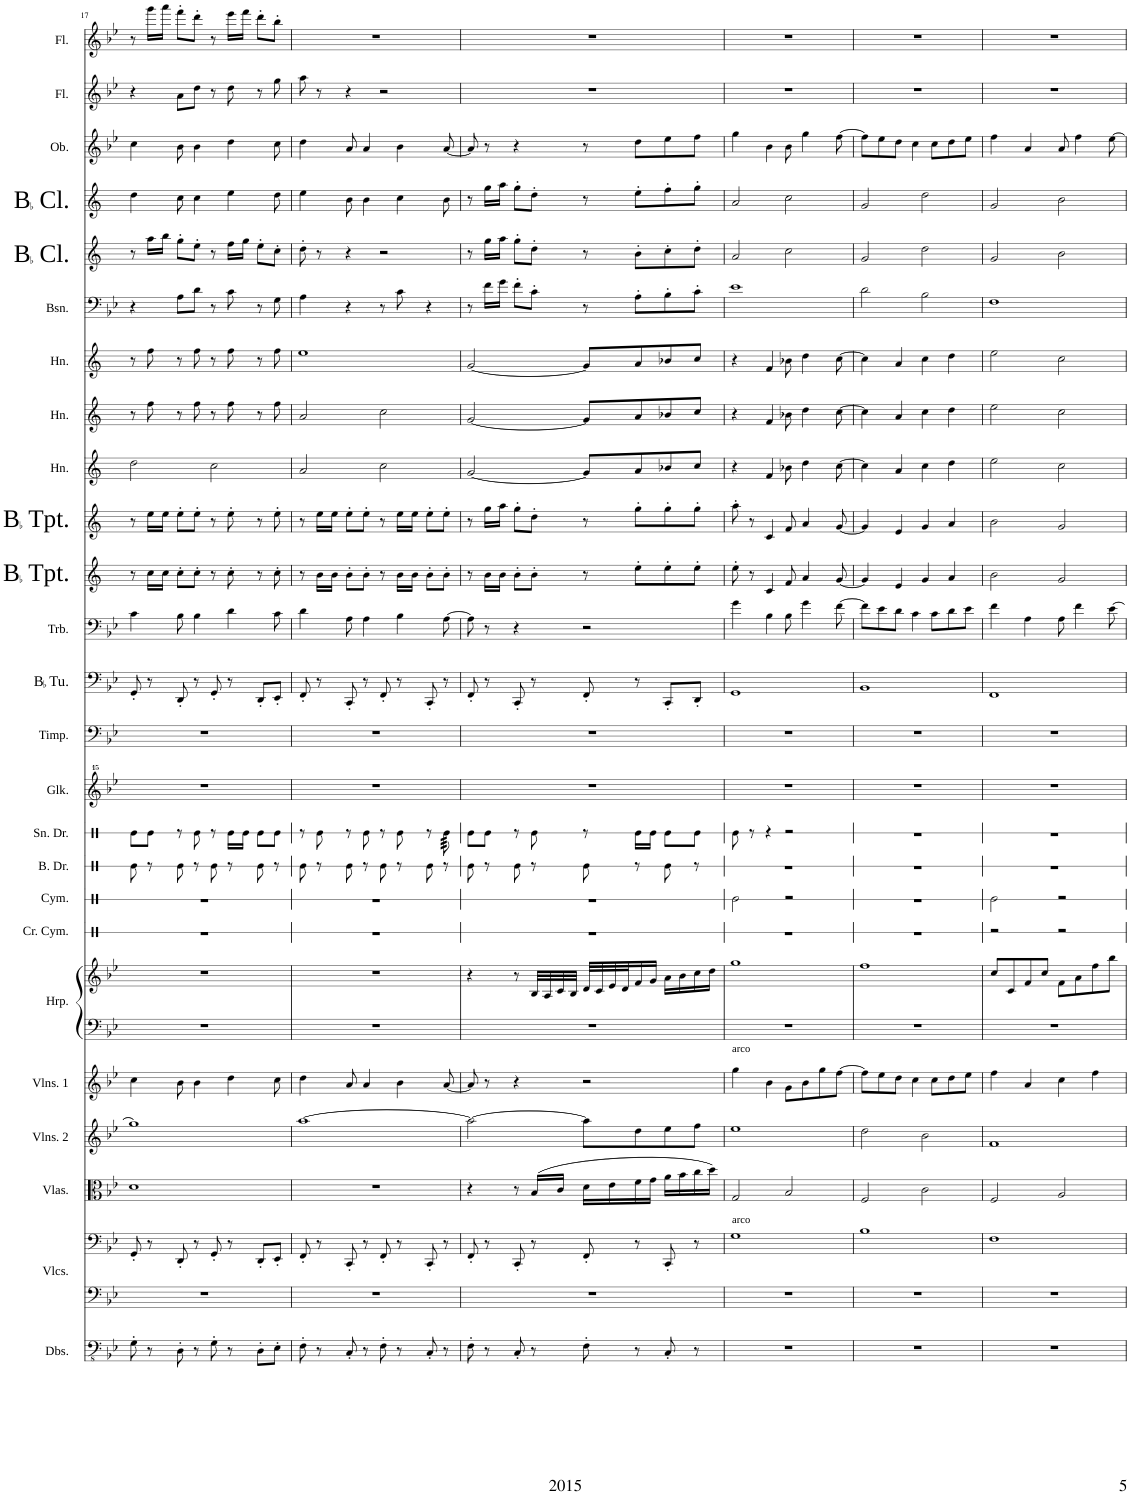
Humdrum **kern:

**kern	**kern	**kern	**kern	**kern	**kern	**kern	**kern	**kern	**kern	**kern	**kern	**kern	**kern	**kern	**kern	**kern	**kern	**kern	**kern	**kern	**kern	**kern	**kern	**kern	**kern	**kern
*part25	*part24	*part24	*part23	*part22	*part21	*part20	*part20	*part19	*part18	*part17	*part16	*part15	*part14	*part13	*part12	*part11	*part10	*part9	*part8	*part7	*part6	*part5	*part4	*part3	*part2	*part1
*staff27	*staff26	*staff25	*staff24	*staff23	*staff22	*staff21	*staff20	*staff19	*staff18	*staff17	*staff16	*staff15	*staff14	*staff13	*staff12	*staff11	*staff10	*staff9	*staff8	*staff7	*staff6	*staff5	*staff4	*staff3	*staff2	*staff1
*I"Double Basses	*I"Violoncellos	*	*I"Violas	*I"Violins 2	*I"Violins 1	*I"Harp	*	*I"Crash Cymbal	*I"Cymbal	*I"Bass Drum	*I"Snare Drum	*I"Glockenspiel	*I"Timpani	*I"BaccidentalFlat Tuba	*I"Trombone	*I"BaccidentalFlat Trumpet	*I"BaccidentalFlat Trumpet	*I"Horn	*I"Horn	*I"Horn	*I"Bassoon	*I"BaccidentalFlat Clarinet	*I"BaccidentalFlat Clarinet	*I"Oboe	*I"Flute	*I"Flute
*I'Dbs.	*I'Vlcs.	*	*I'Vlas.	*I'Vlns. 2	*I'Vlns. 1	*I'Hrp.	*	*I'Cr. Cym.	*I'Cym.	*I'B. Dr.	*I'Sn. Dr.	*I'Glk.	*I'Timp.	*I'BaccidentalFlat Tu.	*I'Trb.	*I'BaccidentalFlat Tpt.	*I'BaccidentalFlat Tpt.	*I'Hn.	*I'Hn.	*I'Hn.	*I'Bsn.	*I'BaccidentalFlat Cl.	*I'BaccidentalFlat Cl.	*I'Ob.	*I'Fl.	*I'Fl.
!!LO:PB:g=z
*clefFv4	*clefF4	*clefF4	*clefC3	*clefG2	*clefG2	*clefF4	*clefG2	*clefX	*clefX	*clefX	*clefX	*clefG^^2	*clefF4	*clefF4	*clefF4	*clefG2	*clefG2	*clefG2	*clefG2	*clefG2	*clefF4	*clefG2	*clefG2	*clefG2	*clefG2	*clefG2
*	*	*	*	*	*	*	*	*	*	*	*	*	*	*	*	*Trd1c2	*Trd1c2	*Trd4c7	*Trd4c7	*Trd4c7	*	*Trd1c2	*Trd1c2	*	*	*
*k[b-e-]	*k[b-e-]	*k[b-e-]	*k[b-e-]	*k[b-e-]	*k[b-e-]	*k[b-e-]	*k[b-e-]	*k[]	*k[]	*k[]	*k[]	*k[b-e-]	*k[b-e-]	*k[b-e-]	*k[b-e-]	*k[]	*k[]	*k[]	*k[]	*k[]	*k[b-e-]	*k[]	*k[]	*k[b-e-]	*k[b-e-]	*k[b-e-]
*M4/4	*M4/4	*M4/4	*M4/4	*M4/4	*M4/4	*M4/4	*M4/4	*M4/4	*M4/4	*M4/4	*M4/4	*M4/4	*M4/4	*M4/4	*M4/4	*M4/4	*M4/4	*M4/4	*M4/4	*M4/4	*M4/4	*M4/4	*M4/4	*M4/4	*M4/4	*M4/4
=17	=17	=17	=17	=17	=17	=17	=17	=17	=17	=17	=17	=17	=17	=17	=17	=17	=17	=17	=17	=17	=17	=17	=17	=17	=17	=17
8GG'\	1r	8GG'/	1d	1gg]	4cc\	1r	1r	1r	1r	8Re\	8Re\L	1r	1r	8GG'/	4c\	8r	8r	2dd\	8r	8r	4r	8r	4dd\	4cc\	4r	8r
8r	.	8r	.	.	.	.	.	.	.	8r	8Re\J	.	.	8r	.	16cc\LL	16ee\LL	.	8ff\	8ff\	.	16aa\LL	.	.	.	16ggg\LL
.	.	.	.	.	.	.	.	.	.	.	.	.	.	.	.	16cc\JJ	16ee\JJ	.	.	.	.	16bb\JJ	.	.	.	16aaa\JJ
8DD'\	.	8DD'/	.	.	8b-\	.	.	.	.	8Re\	8r	.	.	8DD'/	8B-\	8cc'\L	8ee'\L	.	8r	8r	8A\L	8gg'\L	8cc\	8b-\	8a\L	8fff'\L
8r	.	8r	.	.	4b-\	.	.	.	.	8r	8Re\	.	.	8r	4B-\	8cc'\J	8ee'\J	.	8ff\	8ff\	8d\J	8ee'\J	4cc\	4b-\	8dd\J	8ddd'\J
8GG'\	.	8GG'/	.	.	.	.	.	.	.	8Re\	8r	.	.	8GG'/	.	8r	8r	2cc\	8r	8r	8r	8r	.	.	8r	8r
8r	.	8r	.	.	4dd\	.	.	.	.	8r	16Re\LL	.	.	8r	4d\	8cc'\	8ee'\	.	8ff\	8ff\	8c\	16ff\LL	4ee\	4dd\	8dd\	16eee-\LL
.	.	.	.	.	.	.	.	.	.	.	16Re\JJ	.	.	.	.	.	.	.	.	.	.	16gg\JJ	.	.	.	16fff\JJ
8DD'\L	.	8DD'/L	.	.	.	.	.	.	.	8Re\	8Re\L	.	.	8DD'/L	.	8r	8r	.	8r	8r	8r	8ee'\L	.	.	8r	8ddd'\L
8EE-'\J	.	8EE-'/J	.	.	8cc\	.	.	.	.	8r	8Re\J	.	.	8EE-'/J	8c\	8cc'\	8ee'\	.	8ff\	8ff\	8G\	8cc'\J	8dd\	8cc\	8gg\	8bb-'\J
=18	=18	=18	=18	=18	=18	=18	=18	=18	=18	=18	=18	=18	=18	=18	=18	=18	=18	=18	=18	=18	=18	=18	=18	=18	=18	=18
8FF'\	1r	8FF'/	1r	[1aa	4dd\	1r	1r	1r	1r	8Re\	8r	1r	1r	8FF'/	4d\	8r	8r	2a/	2a/	1ee	4A\	8dd'\	4ee\	4dd\	8aa\	1r
8r	.	8r	.	.	.	.	.	.	.	8r	8Re\	.	.	8r	.	16b\LL	16ee\LL	.	.	.	.	8r	.	.	8r	.
.	.	.	.	.	.	.	.	.	.	.	.	.	.	.	.	16b\JJ	16ee\JJ	.	.	.	.	.	.	.	.	.
8CC'/	.	8CC'/	.	.	8a/	.	.	.	.	8Re\	8r	.	.	8CC'/	8A\	8b'\L	8ee'\L	.	.	.	4r	4r	8b\	8a/	4r	.
8r	.	8r	.	.	4a/	.	.	.	.	8r	8Re\	.	.	8r	4A\	8b'\J	8ee'\J	.	.	.	.	.	4b\	4a/	.	.
8FF'\	.	8FF'/	.	.	.	.	.	.	.	8Re\	8r	.	.	8FF'/	.	8r	8r	2cc\	2cc\	.	8r	2r	.	.	2r	.
8r	.	8r	.	.	4b-\	.	.	.	.	8r	8Re\	.	.	8r	4B-\	16b\LL	16ee\LL	.	.	.	8c\	.	4cc\	4b-\	.	.
.	.	.	.	.	.	.	.	.	.	.	.	.	.	.	.	16b\JJ	16ee\JJ	.	.	.	.	.	.	.	.	.
8CC'/	.	8CC'/	.	.	.	.	.	.	.	8Re\	8r	.	.	8CC'/	.	8b'\L	8ee'\L	.	.	.	4r	.	.	.	.	.
*	*	*	*	*	*	*	*	*	*	*	*tremolo	*	*	*	*	*	*	*	*	*	*	*	*	*	*	*
8r	.	8r	.	.	[8a/	.	.	.	.	8r	64Re\	.	.	8r	[8A\	8b'\J	8ee'\J	.	.	.	.	.	8b\	[8a/	.	.
.	.	.	.	.	.	.	.	.	.	.	64Re\	.	.	.	.	.	.	.	.	.	.	.	.	.	.	.
.	.	.	.	.	.	.	.	.	.	.	64Re\	.	.	.	.	.	.	.	.	.	.	.	.	.	.	.
.	.	.	.	.	.	.	.	.	.	.	64Re\	.	.	.	.	.	.	.	.	.	.	.	.	.	.	.
.	.	.	.	.	.	.	.	.	.	.	64Re\	.	.	.	.	.	.	.	.	.	.	.	.	.	.	.
.	.	.	.	.	.	.	.	.	.	.	64Re\	.	.	.	.	.	.	.	.	.	.	.	.	.	.	.
.	.	.	.	.	.	.	.	.	.	.	64Re\	.	.	.	.	.	.	.	.	.	.	.	.	.	.	.
.	.	.	.	.	.	.	.	.	.	.	64Re\	.	.	.	.	.	.	.	.	.	.	.	.	.	.	.
*	*	*	*	*	*	*	*	*	*	*	*Xtremolo	*	*	*	*	*	*	*	*	*	*	*	*	*	*	*
=19	=19	=19	=19	=19	=19	=19	=19	=19	=19	=19	=19	=19	=19	=19	=19	=19	=19	=19	=19	=19	=19	=19	=19	=19	=19	=19
8FF'\	1r	8FF'/	4r	2aa\_	8a/]	1r	4r	1r	1r	8Re\	8Re\L	1r	1r	8FF'/	8A\]	8r	8r	[2g/	[2g/	[2g/	8r	8r	8r	8a/]	1r	1r
8r	.	8r	.	.	8r	.	.	.	.	8r	8Re\J	.	.	8r	8r	16b\LL	16gg\LL	.	.	.	16f\LL	16gg\LL	16gg\LL	8r	.	.
.	.	.	.	.	.	.	.	.	.	.	.	.	.	.	.	16b\JJ	16aa\JJ	.	.	.	16g\JJ	16aa\JJ	16aa\JJ	.	.	.
8CC'/	.	8CC'/	8r	.	4r	.	8r	.	.	8Re\	8r	.	.	8CC'/	4r	8b'\L	8gg'\L	.	.	.	8f'\L	8gg'\L	8gg'\L	4r	.	.
8r	.	8r	(16B-/LL	.	.	.	32B-/LLL	.	.	8r	8Re\	.	.	8r	.	8b'\J	8dd'\J	.	.	.	8c'\J	8dd'\J	8dd'\J	.	.	.
.	.	.	.	.	.	.	32A/	.	.	.	.	.	.	.	.	.	.	.	.	.	.	.	.	.	.	.
.	.	.	16c/JJ	.	.	.	32c/	.	.	.	.	.	.	.	.	.	.	.	.	.	.	.	.	.	.	.
.	.	.	.	.	.	.	32B-/JJJ	.	.	.	.	.	.	.	.	.	.	.	.	.	.	.	.	.	.	.
8FF'\	.	8FF'/	16d\LL	8aa\L]	2r	.	32d/LLL	.	.	8Re\	8r	.	.	8FF'/	2r	8r	8r	8g/L]	8g/L]	8g/L]	8r	8r	8r	8r	.	.
.	.	.	.	.	.	.	32c/	.	.	.	.	.	.	.	.	.	.	.	.	.	.	.	.	.	.	.
.	.	.	16e-\	.	.	.	32e-/	.	.	.	.	.	.	.	.	.	.	.	.	.	.	.	.	.	.	.
.	.	.	.	.	.	.	32d/J	.	.	.	.	.	.	.	.	.	.	.	.	.	.	.	.	.	.	.
8r	.	8r	16f\	8dd\	.	.	16f/	.	.	8r	16Re\LL	.	.	8r	.	8ee'\L	8gg'\L	8a/	8a/	8a/	8A'\L	8b'\L	8ee'\L	8dd\L	.	.
.	.	.	16g\JJ	.	.	.	16g/JJ	.	.	.	16Re\JJ	.	.	.	.	.	.	.	.	.	.	.	.	.	.	.
8CC'/	.	8CC'/	16a\LL	8ee-\	.	.	16a\LL	.	.	8Re\	8Re\L	.	.	8CC'/L	.	8ee'\	8gg'\	8b-X/	8b-X/	8b-X/	8B-'\	8cc'\	8ff'\	8ee-\	.	.
.	.	.	16b-\	.	.	.	16b-\	.	.	.	.	.	.	.	.	.	.	.	.	.	.	.	.	.	.	.
8r	.	8r	16cc\	8ff\J	.	.	16cc\	.	.	8r	8Re\J	.	.	8DD'/J	.	8ee'\J	8gg'\J	8cc/J	8cc/J	8cc/J	8c'\J	8dd'\J	8gg'\J	8ff\J	.	.
.	.	.	16dd\JJ)	.	.	.	16dd\JJ	.	.	.	.	.	.	.	.	.	.	.	.	.	.	.	.	.	.	.
=20	=20	=20	=20	=20	=20	=20	=20	=20	=20	=20	=20	=20	=20	=20	=20	=20	=20	=20	=20	=20	=20	=20	=20	=20	=20	=20
!	!	!	!	!	!LO:TX:a:t=arco	!	!	!	!	!	!	!	!	!	!	!	!	!	!	!	!	!	!	!	!	!
!	!	!LO:TX:a:t=arco	!	!	!	!	!	!	!	!	!	!	!	!	!	!	!	!	!	!	!	!	!	!	!	!
1r	1r	1G	2G/	1ee-	4gg\	1r	1gg	1r	2Re\	1r	8Re\	1r	1r	1GG	4g\	8ee'\	8aa'\	4r	4r	4r	1e-	2a/	2a/	4gg\	1r	1r
.	.	.	.	.	.	.	.	.	.	.	8r	.	.	.	.	8r	8r	.	.	.	.	.	.	.	.	.
.	.	.	.	.	4b-\	.	.	.	.	.	4r	.	.	.	4B-\	4c/	4c/	4f/	4f/	4f/	.	.	.	4b-\	.	.
.	.	.	2B-/	.	8g\L	.	.	.	2r	.	2r	.	.	.	8B-\	8f/	8f/	8b-X\	8b-X\	8b-X\	.	2cc\	2cc\	8b-\	.	.
.	.	.	.	.	8b-\	.	.	.	.	.	.	.	.	.	4g\	4a/	4a/	4dd\	4dd\	4dd\	.	.	.	4gg\	.	.
.	.	.	.	.	8gg\	.	.	.	.	.	.	.	.	.	.	.	.	.	.	.	.	.	.	.	.	.
.	.	.	.	.	[8ff\J	.	.	.	.	.	.	.	.	.	[8f\	[8g/	[8g/	[8cc\	[8cc\	[8cc\	.	.	.	[8ff\	.	.
=21	=21	=21	=21	=21	=21	=21	=21	=21	=21	=21	=21	=21	=21	=21	=21	=21	=21	=21	=21	=21	=21	=21	=21	=21	=21	=21
1r	1r	1B-	2F/	2dd\	8ff\L]	1r	1ff	1r	1r	1r	1r	1r	1r	1BB-	8f\L]	4g/]	4g/]	4cc\]	4cc\]	4cc\]	2d\	2g/	2g/	8ff\L]	1r	1r
.	.	.	.	.	8ee-\	.	.	.	.	.	.	.	.	.	8e-\	.	.	.	.	.	.	.	.	8ee-\	.	.
.	.	.	.	.	8dd\J	.	.	.	.	.	.	.	.	.	8d\J	4e/	4e/	4a/	4a/	4a/	.	.	.	8dd\J	.	.
.	.	.	.	.	4cc\	.	.	.	.	.	.	.	.	.	4c\	.	.	.	.	.	.	.	.	4cc\	.	.
.	.	.	2c\	2b-\	.	.	.	.	.	.	.	.	.	.	.	4g/	4g/	4cc\	4cc\	4cc\	2B-\	2dd\	2dd\	.	.	.
.	.	.	.	.	8cc\L	.	.	.	.	.	.	.	.	.	8c\L	.	.	.	.	.	.	.	.	8cc\L	.	.
.	.	.	.	.	8dd\	.	.	.	.	.	.	.	.	.	8d\	4a/	4a/	4dd\	4dd\	4dd\	.	.	.	8dd\	.	.
.	.	.	.	.	8ee-\J	.	.	.	.	.	.	.	.	.	8e-\J	.	.	.	.	.	.	.	.	8ee-\J	.	.
=22	=22	=22	=22	=22	=22	=22	=22	=22	=22	=22	=22	=22	=22	=22	=22	=22	=22	=22	=22	=22	=22	=22	=22	=22	=22	=22
1r	1r	1F	2F/	1f	4ff\	1r	8cc/L	2r	2Re\	1r	1r	1r	1r	1FF	4f\	2b\	2b\	2ee\	2ee\	2ee\	1F	2g/	2g/	4ff\	1r	1r
.	.	.	.	.	.	.	8c/	.	.	.	.	.	.	.	.	.	.	.	.	.	.	.	.	.	.	.
.	.	.	.	.	4a/	.	8f/	.	.	.	.	.	.	.	4A\	.	.	.	.	.	.	.	.	4a/	.	.
.	.	.	.	.	.	.	8cc/J	.	.	.	.	.	.	.	.	.	.	.	.	.	.	.	.	.	.	.
.	.	.	2A/	.	4cc\	.	8f\L	2r	2r	.	.	.	.	.	8A\	2g/	2g/	2cc\	2cc\	2cc\	.	2b\	2b\	8a/	.	.
.	.	.	.	.	.	.	8a\	.	.	.	.	.	.	.	4f\	.	.	.	.	.	.	.	.	4ff\	.	.
.	.	.	.	.	4ff\	.	8ff\	.	.	.	.	.	.	.	.	.	.	.	.	.	.	.	.	.	.	.
.	.	.	.	.	.	.	8bb-\J	.	.	.	.	.	.	.	[8e-\	.	.	.	.	.	.	.	.	[8ee-\	.	.
=	=	=	=	=	=	=	=	=	=	=	=	=	=	=	=	=	=	=	=	=	=	=	=	=	=	=
*-	*-	*-	*-	*-	*-	*-	*-	*-	*-	*-	*-	*-	*-	*-	*-	*-	*-	*-	*-	*-	*-	*-	*-	*-	*-	*-
